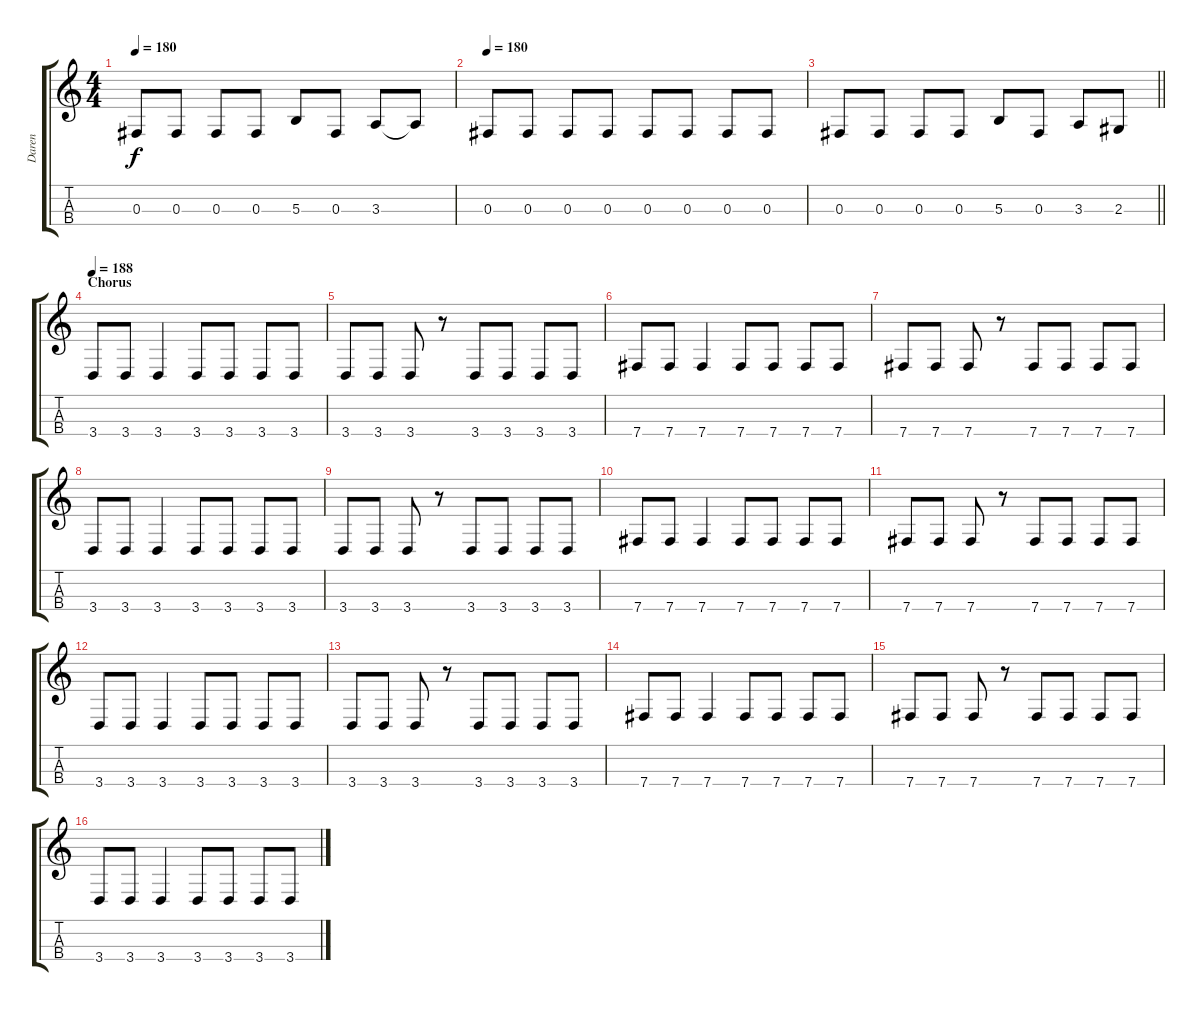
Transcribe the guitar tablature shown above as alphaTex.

\track ("Daren" "Daren") {instrument electricbassfinger}
\staff {score tabs}
\tuning (E3 B2 Gb2 B1) {hide}
\ts (4 4)
\tempo 180
\clef g2
\ks c
0.3.8{dy f} 0.3.8 0.3.8 0.3.8 5.3.8 0.3.8 3.3.8 3.3{t}.8 |
\tempo 170
\tempo 180
0.3.8 0.3.8 0.3.8 0.3.8 0.3.8 0.3.8 0.3.8 0.3.8 |
\barLineRight lightlight
0.3.8 0.3.8 0.3.8 0.3.8 5.3.8 0.3.8 3.3.8 2.3.8 |
\section ("" "Chorus")
\tempo 188
3.4.8 3.4.8 3.4.4 3.4.8 3.4.8 3.4.8 3.4.8 |
3.4.8 3.4.8 3.4.8 r.8 3.4.8 3.4.8 3.4.8 3.4.8 |
7.4.8 7.4.8 7.4.4 7.4.8 7.4.8 7.4.8 7.4.8 |
7.4.8 7.4.8 7.4.8 r.8 7.4.8 7.4.8 7.4.8 7.4.8 |
3.4.8 3.4.8 3.4.4 3.4.8 3.4.8 3.4.8 3.4.8 |
3.4.8 3.4.8 3.4.8 r.8 3.4.8 3.4.8 3.4.8 3.4.8 |
7.4.8 7.4.8 7.4.4 7.4.8 7.4.8 7.4.8 7.4.8 |
7.4.8 7.4.8 7.4.8 r.8 7.4.8 7.4.8 7.4.8 7.4.8 |
3.4.8 3.4.8 3.4.4 3.4.8 3.4.8 3.4.8 3.4.8 |
3.4.8 3.4.8 3.4.8 r.8 3.4.8 3.4.8 3.4.8 3.4.8 |
7.4.8 7.4.8 7.4.4 7.4.8 7.4.8 7.4.8 7.4.8 |
7.4.8 7.4.8 7.4.8 r.8 7.4.8 7.4.8 7.4.8 7.4.8 |
3.4.8 3.4.8 3.4.4 3.4.8 3.4.8 3.4.8 3.4.8
